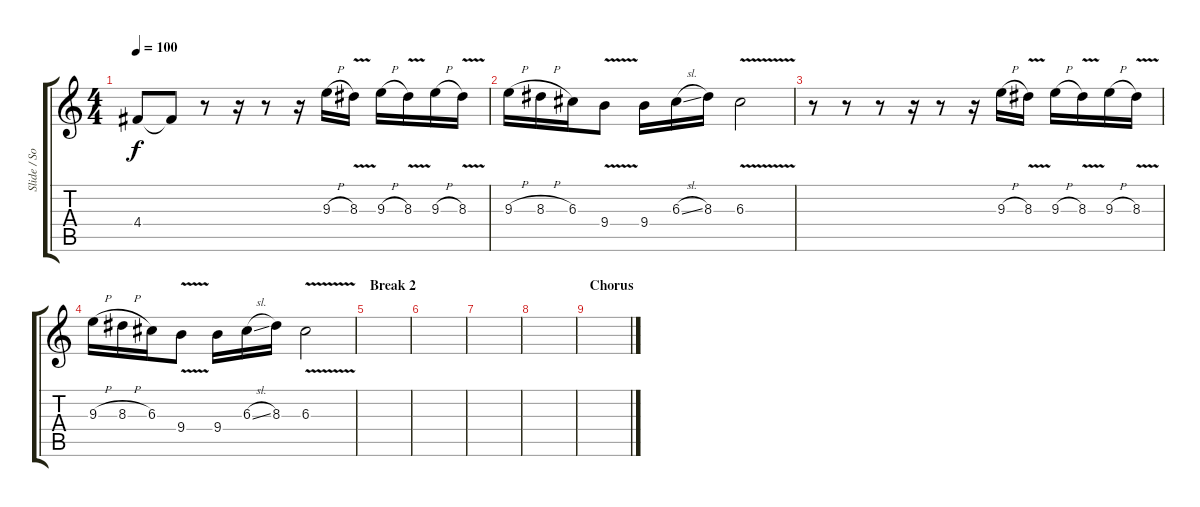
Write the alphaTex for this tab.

\track ("Slide / Solo Gtr." "Slide / So") {instrument distortionguitar}
\staff {score tabs}
\tuning (E4 B3 G3 D3 A2 E2) {hide}
\ts (4 4)
\tempo 100
\clef g2
\ks c
4.4{t}.8{dy f} 4.4{t}.8 r.8 r.16 r.8 r.16 9.3{h}.16 8.3{v}.16 9.3{h}.16 8.3{v}.16 9.3{h}.16 8.3{v}.16 |
9.3{h}.16 8.3{h}.16 6.3.16 9.4{v}.8 9.4.16 6.3{sl}.16 8.3.16 6.3{v}.2 |
r.8 r.8 r.8 r.16 r.8 r.16 9.3{h}.16 8.3{v}.16 9.3{h}.16 8.3{v}.16 9.3{h}.16 8.3{v}.16 |
9.3{h}.16 8.3{h}.16 6.3.16 9.4{v}.8 9.4.16 6.3{sl}.16 8.3.16 6.3{v}.2 |
\section ("" "Break 2")
|
|
|
|
\section ("" "Chorus")
